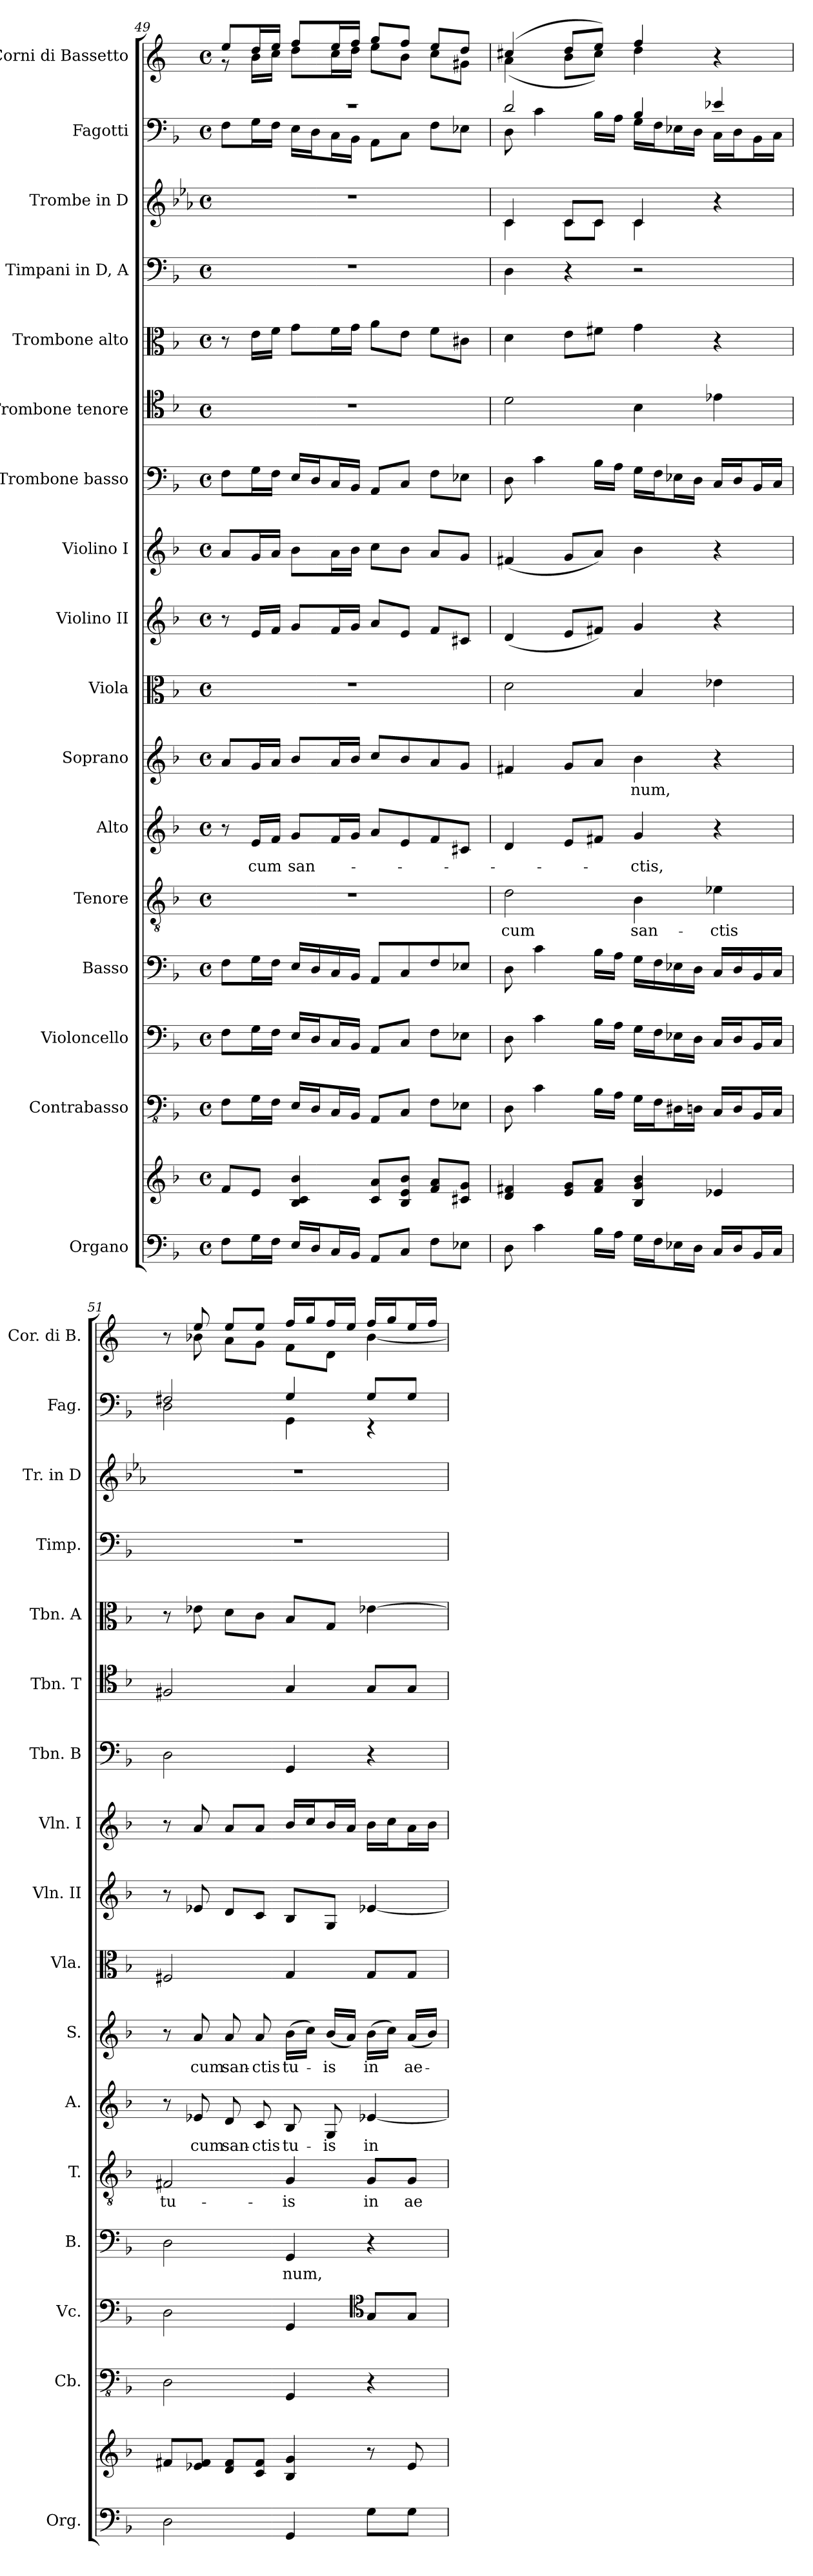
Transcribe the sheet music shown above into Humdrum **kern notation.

**kern	**kern	**kern	**kern	**kern	**text	**kern	**text	**kern	**text	**kern	**text	**kern	**kern	**kern	**kern	**kern	**kern	**kern	**kern	**kern	**kern
*part17	*part17	*part16	*part15	*part14	*part14	*part13	*part13	*part12	*part12	*part11	*part11	*part10	*part9	*part8	*part7	*part6	*part5	*part4	*part3	*part2	*part1
*staff18	*staff17	*staff16	*staff15	*staff14	*staff14	*staff13	*staff13	*staff12	*staff12	*staff11	*staff11	*staff10	*staff9	*staff8	*staff7	*staff6	*staff5	*staff4	*staff3	*staff2	*staff1
*I"Organo	*	*I"Contrabasso	*I"Violoncello	*I"Basso	*	*I"Tenore	*	*I"Alto	*	*I"Soprano	*	*I"Viola	*I"Violino II	*I"Violino I	*I"Trombone basso	*I"Trombone tenore	*I"Trombone alto	*I"Timpani in D, A	*I"Trombe in D	*I"Fagotti	*I"Corni di Bassetto
*I'Org.	*	*I'Cb.	*I'Vc.	*I'B.	*	*I'T.	*	*I'A.	*	*I'S.	*	*I'Vla.	*I'Vln. II	*I'Vln. I	*I'Tbn. B	*I'Tbn. T	*I'Tbn. A	*I'Timp.	*I'Tr. in D	*I'Fag.	*I'Cor. di B.
*clefF4	*clefG2	*clefFv4	*clefF4	*clefF4	*	*clefGv2	*	*clefG2	*	*clefG2	*	*clefC3	*clefG2	*clefG2	*clefF4	*clefC4	*clefC3	*clefF4	*clefG2	*clefF4	*clefG2
*	*	*	*	*	*	*	*	*	*	*	*	*	*	*	*	*	*	*	*ITrd-1c-2	*	*ITrd4c7
*k[b-]	*k[b-]	*k[b-]	*k[b-]	*k[b-]	*	*k[b-]	*	*k[b-]	*	*k[b-]	*	*k[b-]	*k[b-]	*k[b-]	*k[b-]	*k[b-]	*k[b-]	*k[b-]	*k[b-]	*k[b-]	*k[b-]
*M4/4	*M4/4	*M4/4	*M4/4	*M4/4	*	*M4/4	*	*M4/4	*	*M4/4	*	*M4/4	*M4/4	*M4/4	*M4/4	*M4/4	*M4/4	*M4/4	*M4/4	*M4/4	*M4/4
*met(c)	*met(c)	*met(c)	*met(c)	*met(c)	*	*met(c)	*	*met(c)	*	*met(c)	*	*met(c)	*met(c)	*met(c)	*met(c)	*met(c)	*met(c)	*met(c)	*met(c)	*met(c)	*met(c)
=49	=49	=49	=49	=49	=49	=49	=49	=49	=49	=49	=49	=49	=49	=49	=49	=49	=49	=49	=49	=49	=49
*	*	*	*	*	*	*	*	*	*	*	*	*	*	*	*	*	*	*	*	*^	*^
8F\L	8f/L	8FF\L	8F\L	8F\L	.	1r	.	8r	.	8a/L	.	1r	8r	8a/L	8F\L	1r	8r	1r	1r	1r	8F\L	8a/L	8r
!	!	!	!	!	!	!	!	!	!LO:LY:b	!	!	!	!	!	!	!	!	!	!	!	!	!	!
16G\L	8e/J	16GG\L	16G\L	16G\L	.	.	.	16e/LL	cum	16g/L	.	.	16e/LL	16g/L	16G\L	.	16e\LL	.	.	.	16G\L	16g/L	16e\LL
16F\JJ	.	16FF\JJ	16F\JJ	16F\JJ	.	.	.	16f/JJ	.	16a/JJ	.	.	16f/JJ	16a/JJ	16F\JJ	.	16f\JJ	.	.	.	16F\JJ	16a/JJ	16f\JJ
!	!	!	!	!	!	!	!	!	!LO:LY:b	!	!	!	!	!	!	!	!	!	!	!	!	!	!
16E/LL	4B-/ 4c/ 4b-/	16EE/LL	16E/LL	16E/LL	.	.	.	8g/L	san-	8b-/L	.	.	8g/L	8b-\L	16E/LL	.	8g\L	.	.	.	16E\LL	8b-/L	8g\L
16D/J	.	16DD/J	16D/J	16D/	.	.	.	.	.	.	.	.	.	.	16D/J	.	.	.	.	.	16D\J	.	.
16C/L	.	16CC/L	16C/L	16C/	.	.	.	16f/L	.	16a/L	.	.	16f/L	16a\L	16C/L	.	16f\L	.	.	.	16C\L	16a/L	16f\L
16BB-/JJ	.	16BBB-/JJ	16BB-/JJ	16BB-/JJ	.	.	.	16g/JJ	.	16b-/JJ	.	.	16g/JJ	16b-\JJ	16BB-/JJ	.	16g\JJ	.	.	.	16BB-\JJ	16b-/JJ	16g\JJ
8AA/L	8c/ 8a/L	8AAA/L	8AA/L	8AA/L	.	.	.	8a/L	.	8cc/L	.	.	8a/L	8cc\L	8AA/L	.	8a\L	.	.	.	8AA\L	8cc/L	8a\L
8C/J	8B-/ 8e/ 8b-/J	8CC/J	8C/J	8C/	.	.	.	8e/	.	8b-/	.	.	8e/J	8b-\J	8C/J	.	8e\J	.	.	.	8C\J	8b-/J	8e\J
8F\L	8f/ 8a/L	8FF\L	8F\L	8F/	.	.	.	8f/	.	8a/	.	.	8f/L	8a/L	8F\L	.	8f\L	.	.	.	8F\L	8a/L	8f\L
8E-X\J	8c#X/ 8g/J	8EE-X\J	8E-X\J	8E-X/J	.	.	.	8c#X/J	.	8g/J	.	.	8c#X/J	8g/J	8E-X\J	.	8c#X\J	.	.	.	8E-X\J	8g/J	8c#X\J
=50	=50	=50	=50	=50	=50	=50	=50	=50	=50	=50	=50	=50	=50	=50	=50	=50	=50	=50	=50	=50	=50	=50	=50
!	!	!	!	!	!	!	!LO:LY:b	!	!	!	!	!	!	!	!	!	!	!	!	!	!	!	!
*	*	*	*	*	*	*	*	*	*	*	*	*	*	*	*	*	*	*	*^	*	*	*	*
8D\	4d/ 4f#X/	8DD\	8D\	8D\	.	2d\	cum	4d/	.	4f#X/	.	2d\	(<4d/	(<4f#X/	8D\	2d\	4d\	4D\	4d/	4d\	2d/	8D\	(>4f#X/	(<4d\
4c\	.	4C\	4c\	4c\	.	.	.	.	.	.	.	.	.	.	4c\	.	.	.	.	.	.	4c\	.	.
.	8e/ 8g/L	.	.	.	.	.	.	8e/L	.	8g/L	.	.	8e/L	8g/L	.	.	8e\L	4r	8d/L	8d\L	.	.	8g/L	8e\L
16B-\LL	8f#/ 8a/J	16BB-\LL	16B-\LL	16B-\LL	.	.	.	8f#X/J	.	8a/J	.	.	8f#X/J)	8a/J)	16B-\LL	.	8f#X\J	.	8d/J	8d\J	.	16B-\LL	8a/J)	8f#\J)
16A\JJ	.	16AA\JJ	16A\JJ	16A\JJ	.	.	.	.	.	.	.	.	.	.	16A\JJ	.	.	.	.	.	.	16A\JJ	.	.
!	!	!	!	!	!	!	!LO:LY:b	!	!LO:LY:b	!	!LO:LY:b	!	!	!	!	!	!	!	!	!	!	!	!	!
16G\LL	4B-/ 4g/ 4b-/	16GG\LL	16G\LL	16G\LL	.	4B-\	san-	4g/	-ctis,	4b-\	-num,	4B-/	4g/	4b-\	16G\LL	4B-\	4g\	2r	4d/	4d\	4B-/	16G\LL	4b-/	4g\
16F\J	.	16FF\J	16F\J	16F\	.	.	.	.	.	.	.	.	.	.	16F\J	.	.	.	.	.	.	16F\J	.	.
16E-X\L	.	16DD#X\L	16E-X\L	16E-X\	.	.	.	.	.	.	.	.	.	.	16E-X\L	.	.	.	.	.	.	16E-X\L	.	.
16D\JJ	.	16DDn\JJ	16D\JJ	16D\JJ	.	.	.	.	.	.	.	.	.	.	16D\JJ	.	.	.	.	.	.	16D\JJ	.	.
!	!	!	!	!	!	!	!LO:LY:b	!	!	!	!	!	!	!	!	!	!	!	!	!	!	!	!	!
16C/LL	4e-X/	16CC/LL	16C/LL	16C/LL	.	4e-X\	-ctis	4r	.	4r	.	4e-X\	4r	4r	16C/LL	4e-X\	4r	.	4r	4ryy	4e-X/	16C\LL	4r	4ryy
16D/J	.	16DD/J	16D/J	16D/	.	.	.	.	.	.	.	.	.	.	16D/J	.	.	.	.	.	.	16D\J	.	.
16BB-/L	.	16BBB-/L	16BB-/L	16BB-/	.	.	.	.	.	.	.	.	.	.	16BB-/L	.	.	.	.	.	.	16BB-\L	.	.
16C/JJ	.	16CC/JJ	16C/JJ	16C/JJ	.	.	.	.	.	.	.	.	.	.	16C/JJ	.	.	.	.	.	.	16C\JJ	.	.
*	*	*	*	*	*	*	*	*	*	*	*	*	*	*	*	*	*	*	*v	*v	*	*	*	*
!!LO:LB:g=z	!!
=51	=51	=51	=51	=51	=51	=51	=51	=51	=51	=51	=51	=51	=51	=51	=51	=51	=51	=51	=51	=51	=51	=51	=51
!	!	!	!	!	!	!	!LO:LY:b	!	!	!	!	!	!	!	!	!	!	!	!	!	!	!	!
2D\	8f#X/L	2DD\	2D\	2D\	.	2F#X/	tu-	8r	.	8r	.	2F#X/	8r	8r	2D\	2F#X/	8r	1r	1r	2F#X/	2D\	8r	8ryy
!	!	!	!	!	!	!	!	!	!LO:LY:b	!	!LO:LY:b	!	!	!	!	!	!	!	!	!	!	!	!
.	8e-X/ 8f#/J	.	.	.	.	.	.	8e-X/	cum	8a/	cum	.	8e-X/	8a/	.	.	8e-X\	.	.	.	.	8a/	8e-X\
!	!	!	!	!	!	!	!	!	!LO:LY:b	!	!LO:LY:b	!	!	!	!	!	!	!	!	!	!	!	!
.	8d/ 8f#/L	.	.	.	.	.	.	8d/	san-	8a/	san-	.	8d/L	8a/L	.	.	8d\L	.	.	.	.	8a/L	8d\L
!	!	!	!	!	!	!	!	!	!LO:LY:b	!	!LO:LY:b	!	!	!	!	!	!	!	!	!	!	!	!
.	8c/ 8f#/J	.	.	.	.	.	.	8c/	-ctis	8a/	-ctis	.	8c/J	8a/J	.	.	8c\J	.	.	.	.	8a/J	8c\J
!	!	!	!	!	!LO:LY:b	!	!LO:LY:b	!	!LO:LY:b	!	!LO:LY:b	!	!	!	!	!	!	!	!	!	!	!	!
4GG/	4B-/ 4g/	4GGG/	4GG/	4GG/	-num,	4G/	-is	8B-/	tu-	(>16b-\LL	tu-	4G/	8B-/L	16b-/LL	4GG/	4G/	8B-/L	.	.	4G/	4GG\	16b-/LL	8B-\L
.	.	.	.	.	.	.	.	.	.	16cc\JJ)	.	.	.	16cc/J	.	.	.	.	.	.	.	16cc/J	.
!	!	!	!	!	!	!	!	!	!LO:LY:b	!	!LO:LY:b	!	!	!	!	!	!	!	!	!	!	!	!
.	.	.	.	.	.	.	.	8G/	-is	(<16b-/LL	-is	.	8G/J	16b-/L	.	.	8G/J	.	.	.	.	16b-/L	8G\J
.	.	.	.	.	.	.	.	.	.	16a/JJ)	.	.	.	16a/JJ	.	.	.	.	.	.	.	16a/JJ	.
*	*	*	*clefC4	*	*	*	*	*	*	*	*	*	*	*	*	*	*	*	*	*	*	*	*
!	!	!	!	!	!	!	!LO:LY:b	!	!LO:LY:b	!	!LO:LY:b	!	!	!	!	!	!	!	!	!	!	!	!
8G\L	8r	4r	8G/L	4r	.	8G/L	in	[4e-X/	in	(>16b-\LL	in	8G/L	[4e-X/	16b-\LL	4r	8G/L	[4e-X\	.	.	8G/L	4r	16b-/LL	[4e-\
.	.	.	.	.	.	.	.	.	.	16cc\JJ)	.	.	.	16cc\J	.	.	.	.	.	.	.	16cc/J	.
!	!	!	!	!	!	!	!LO:LY:b	!	!	!	!LO:LY:b	!	!	!	!	!	!	!	!	!	!	!	!
8G\J	8e-/	.	8G/J	.	.	8G/J	ae-	.	.	(<16a/LL	ae-	8G/J	.	16a\L	.	8G/J	.	.	.	8G/J	.	16a/L	.
.	.	.	.	.	.	.	.	.	.	16b-/JJ)	.	.	.	16b-\JJ	.	.	.	.	.	.	.	16b-/JJ	.
*	*	*	*	*	*	*	*	*	*	*	*	*	*	*	*	*	*	*	*	*v	*v	*	*
*	*	*	*	*	*	*	*	*	*	*	*	*	*	*	*	*	*	*	*	*	*v	*v
=	=	=	=	=	=	=	=	=	=	=	=	=	=	=	=	=	=	=	=	=	=
*-	*-	*-	*-	*-	*-	*-	*-	*-	*-	*-	*-	*-	*-	*-	*-	*-	*-	*-	*-	*-	*-
